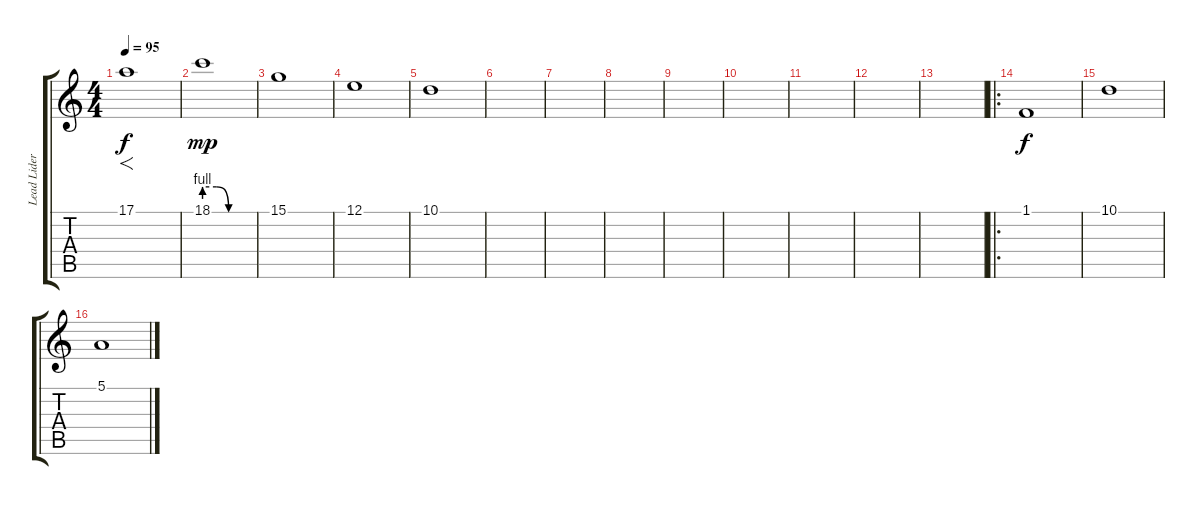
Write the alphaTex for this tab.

\track ("Lead Lider" "Lead Lider") {instrument lead6voice}
\staff {score tabs}
\tuning (E4 B3 G3 D3 A2 E2) {hide}
\ts (4 4)
\tempo 95
\clef g2
\ks c
17.1.1{f dy f} |
18.1{be (custom 0 4 15 4 30 0 60 0)}.1{dy mp} |
15.1.1 |
12.1.1 |
10.1.1 |
|
|
|
|
|
|
|
|
\ro
1.1.1{dy f volume 10} |
10.1.1 |
5.1.1
